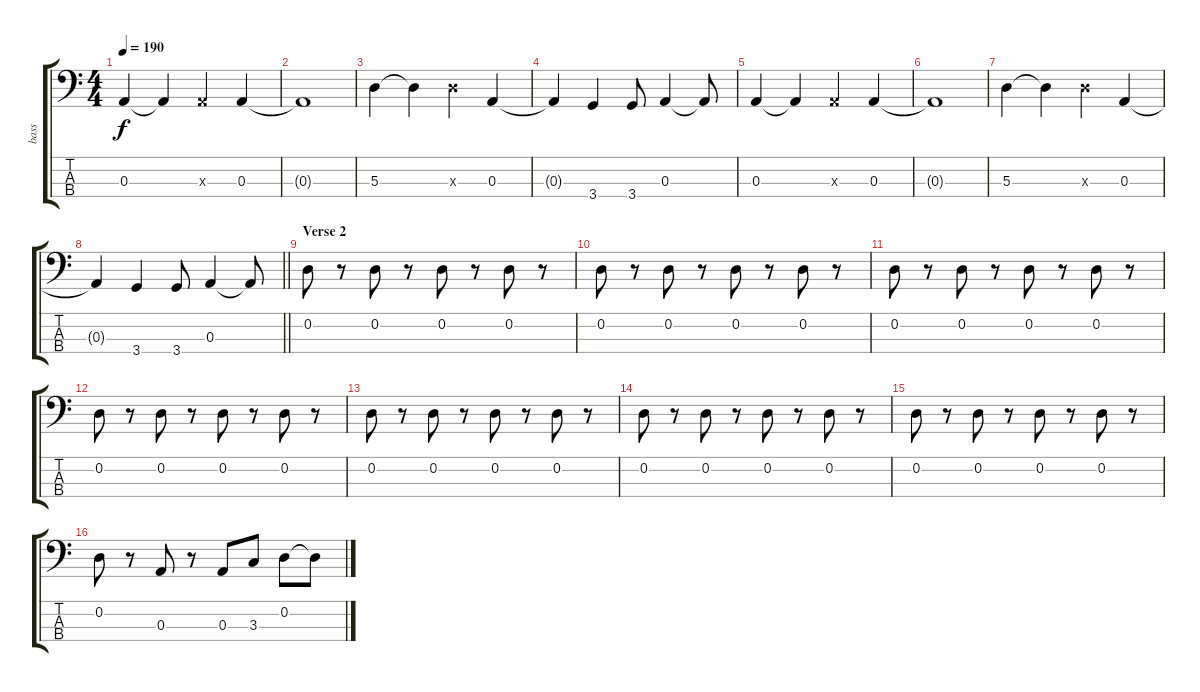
\track ("bass" "bass") {instrument electricbassfinger}
\staff {score tabs}
\tuning (G2 D2 A1 E1) {hide}
\ts (4 4)
\tempo 190
\clef f4
\ks c
0.3.4{dy f} 0.3{t}.4 0.3{x}.4 0.3.4 |
0.3{t}.1 |
5.3.4 5.3{t}.4 5.3{x}.4 0.3.4 |
0.3{t}.4 3.4.4 3.4.8 0.3.4 0.3{t}.8 |
0.3.4 0.3{t}.4 0.3{x}.4 0.3.4 |
0.3{t}.1 |
5.3.4 5.3{t}.4 5.3{x}.4 0.3.4 |
\barLineRight lightlight
0.3{t}.4 3.4.4 3.4.8 0.3.4 0.3{t}.8 |
\section ("" "Verse 2")
0.2.8 r.8 0.2.8 r.8 0.2.8 r.8 0.2.8 r.8 |
0.2.8 r.8 0.2.8 r.8 0.2.8 r.8 0.2.8 r.8 |
0.2.8 r.8 0.2.8 r.8 0.2.8 r.8 0.2.8 r.8 |
0.2.8 r.8 0.2.8 r.8 0.2.8 r.8 0.2.8 r.8 |
0.2.8 r.8 0.2.8 r.8 0.2.8 r.8 0.2.8 r.8 |
0.2.8 r.8 0.2.8 r.8 0.2.8 r.8 0.2.8 r.8 |
0.2.8 r.8 0.2.8 r.8 0.2.8 r.8 0.2.8 r.8 |
0.2.8 r.8 0.3.8 r.8 0.3.8 3.3.8 0.2.8 0.2{t}.8
